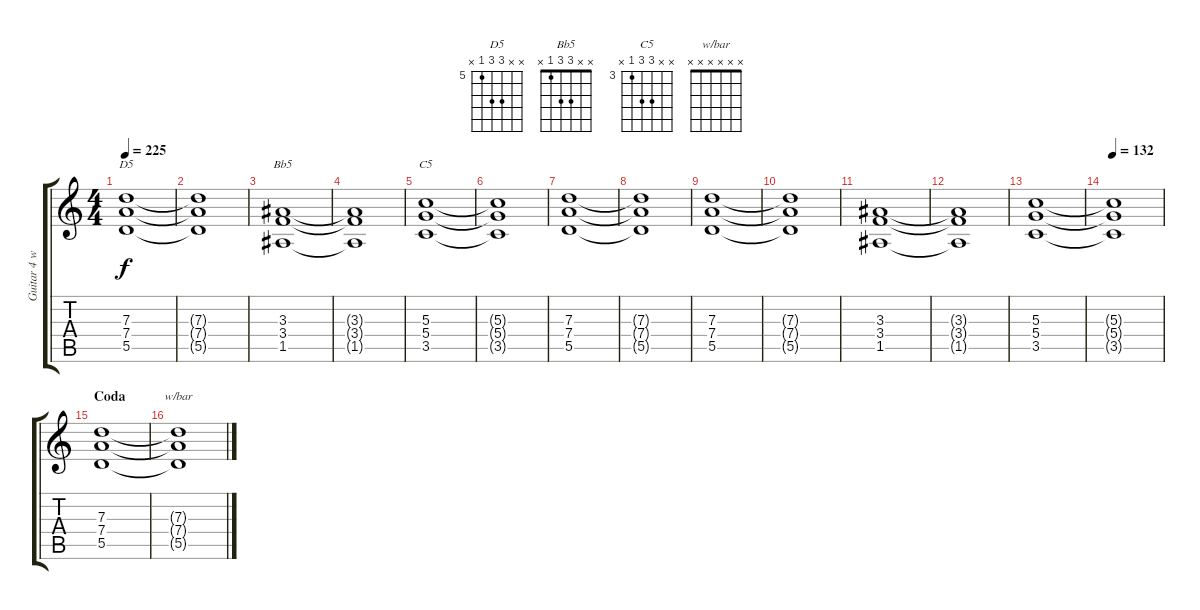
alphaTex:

\track ("Guitar 4 w/Distortion" "Guitar 4 w") {instrument distortionguitar}
\staff {score tabs}
\tuning (E4 B3 G3 D3 A2 E2) {hide}
\chord ("D5" x x 7 7 5 x) {firstfret 5}
\chord ("Bb5" x x 3 3 1 x)
\chord ("C5" x x 5 5 3 x) {firstfret 3}
\chord ("w/bar" x x x x x x) {firstfret 0}
\ts (4 4)
\tempo 225
\clef g2
\ks c
(7.3 7.4 5.5).1{ch "D5" dy f} |
(7.3{t} 7.4{t} 5.5{t}).1 |
(3.3 3.4 1.5).1{ch "Bb5"} |
(3.3{t} 3.4{t} 1.5{t}).1 |
(5.3 5.4 3.5).1{ch "C5"} |
(5.3{t} 5.4{t} 3.5{t}).1 |
(7.3 7.4 5.5).1 |
(7.3{t} 7.4{t} 5.5{t}).1 |
(7.3 7.4 5.5).1 |
(7.3{t} 7.4{t} 5.5{t}).1 |
(3.3 3.4 1.5).1 |
(3.3{t} 3.4{t} 1.5{t}).1 |
(5.3 5.4 3.5).1 |
\tempo 132
(5.3{t} 5.4{t} 3.5{t}).1 |
\section ("" "Coda")
(7.3 7.4 5.5).1 |
(7.3{t} 7.4{t} 5.5{t}).1{ch "w/bar"}
